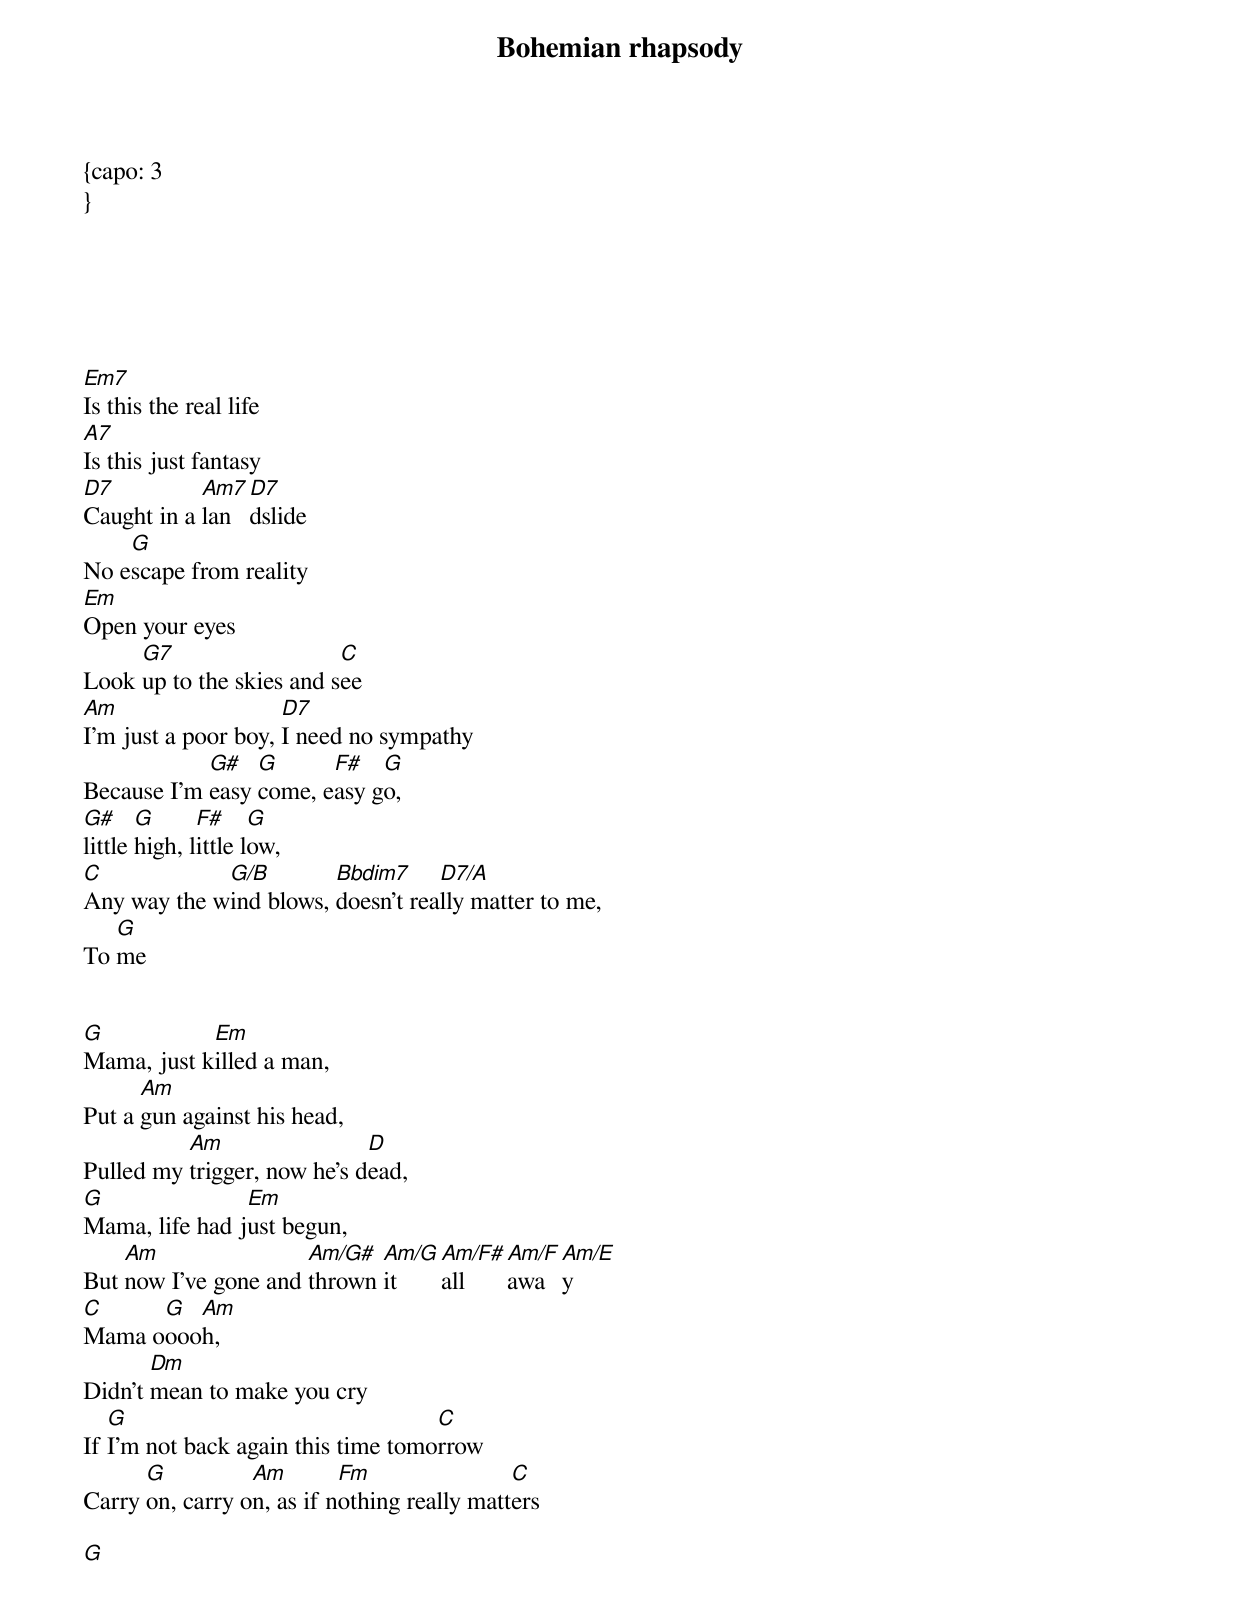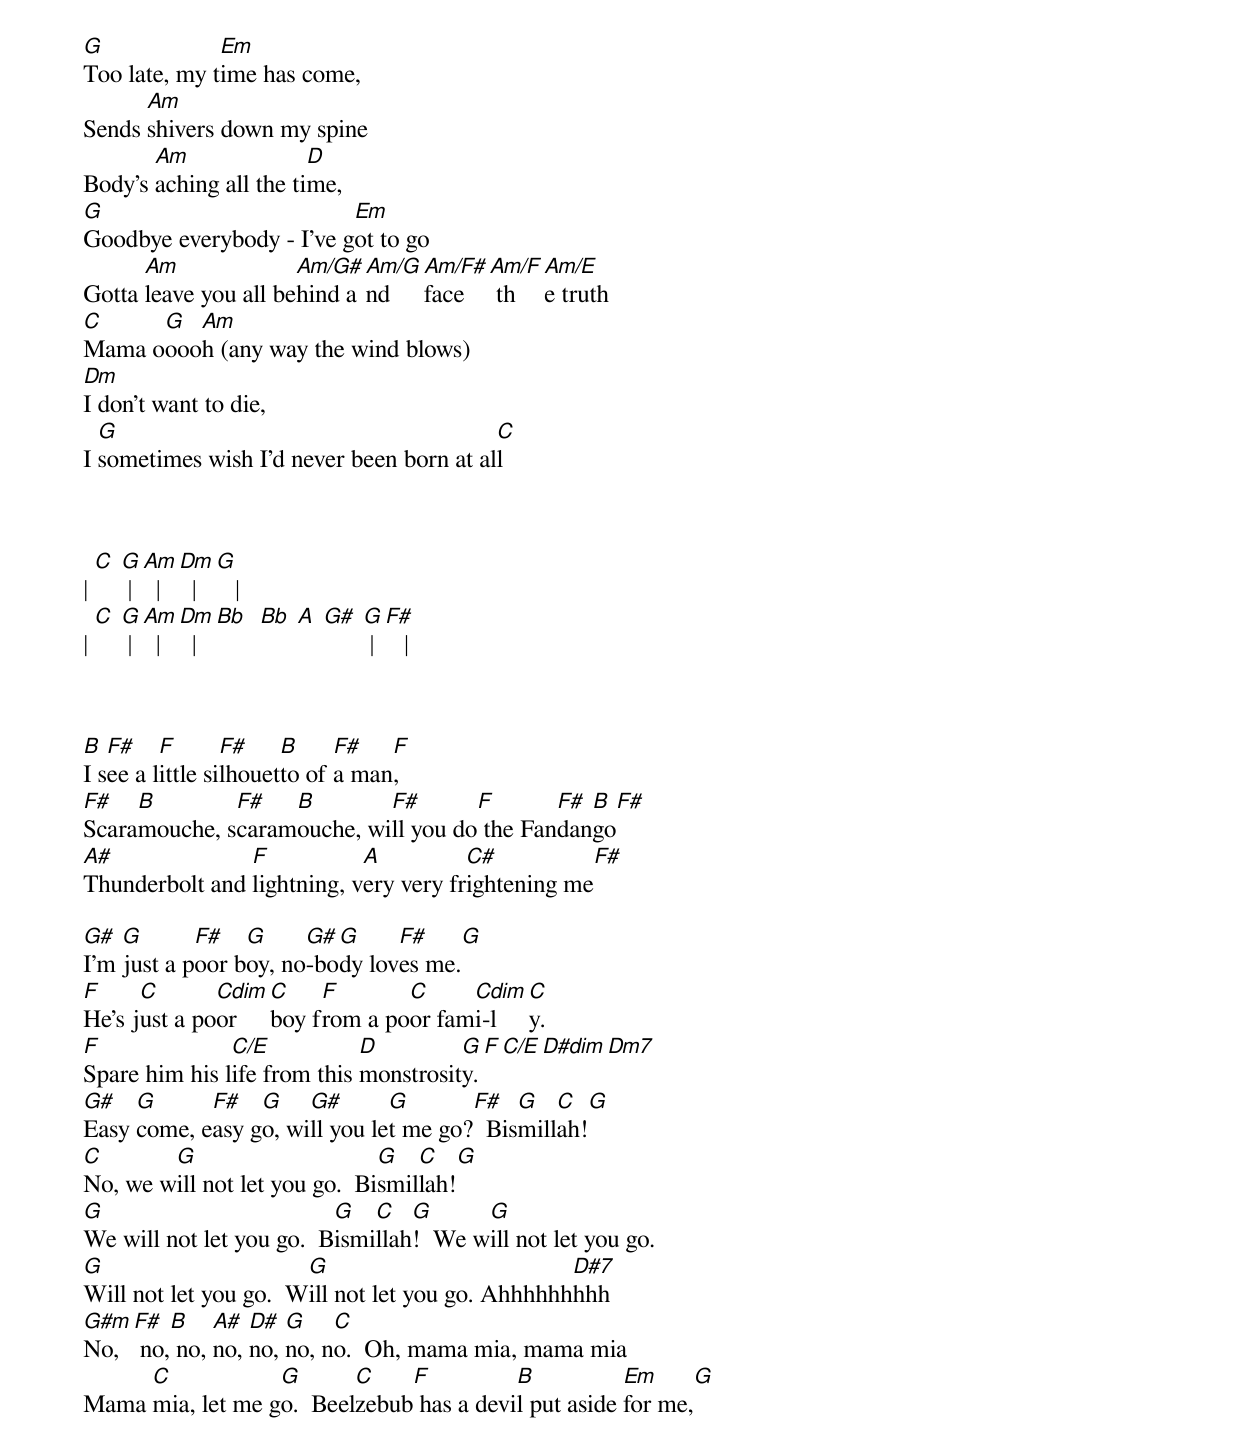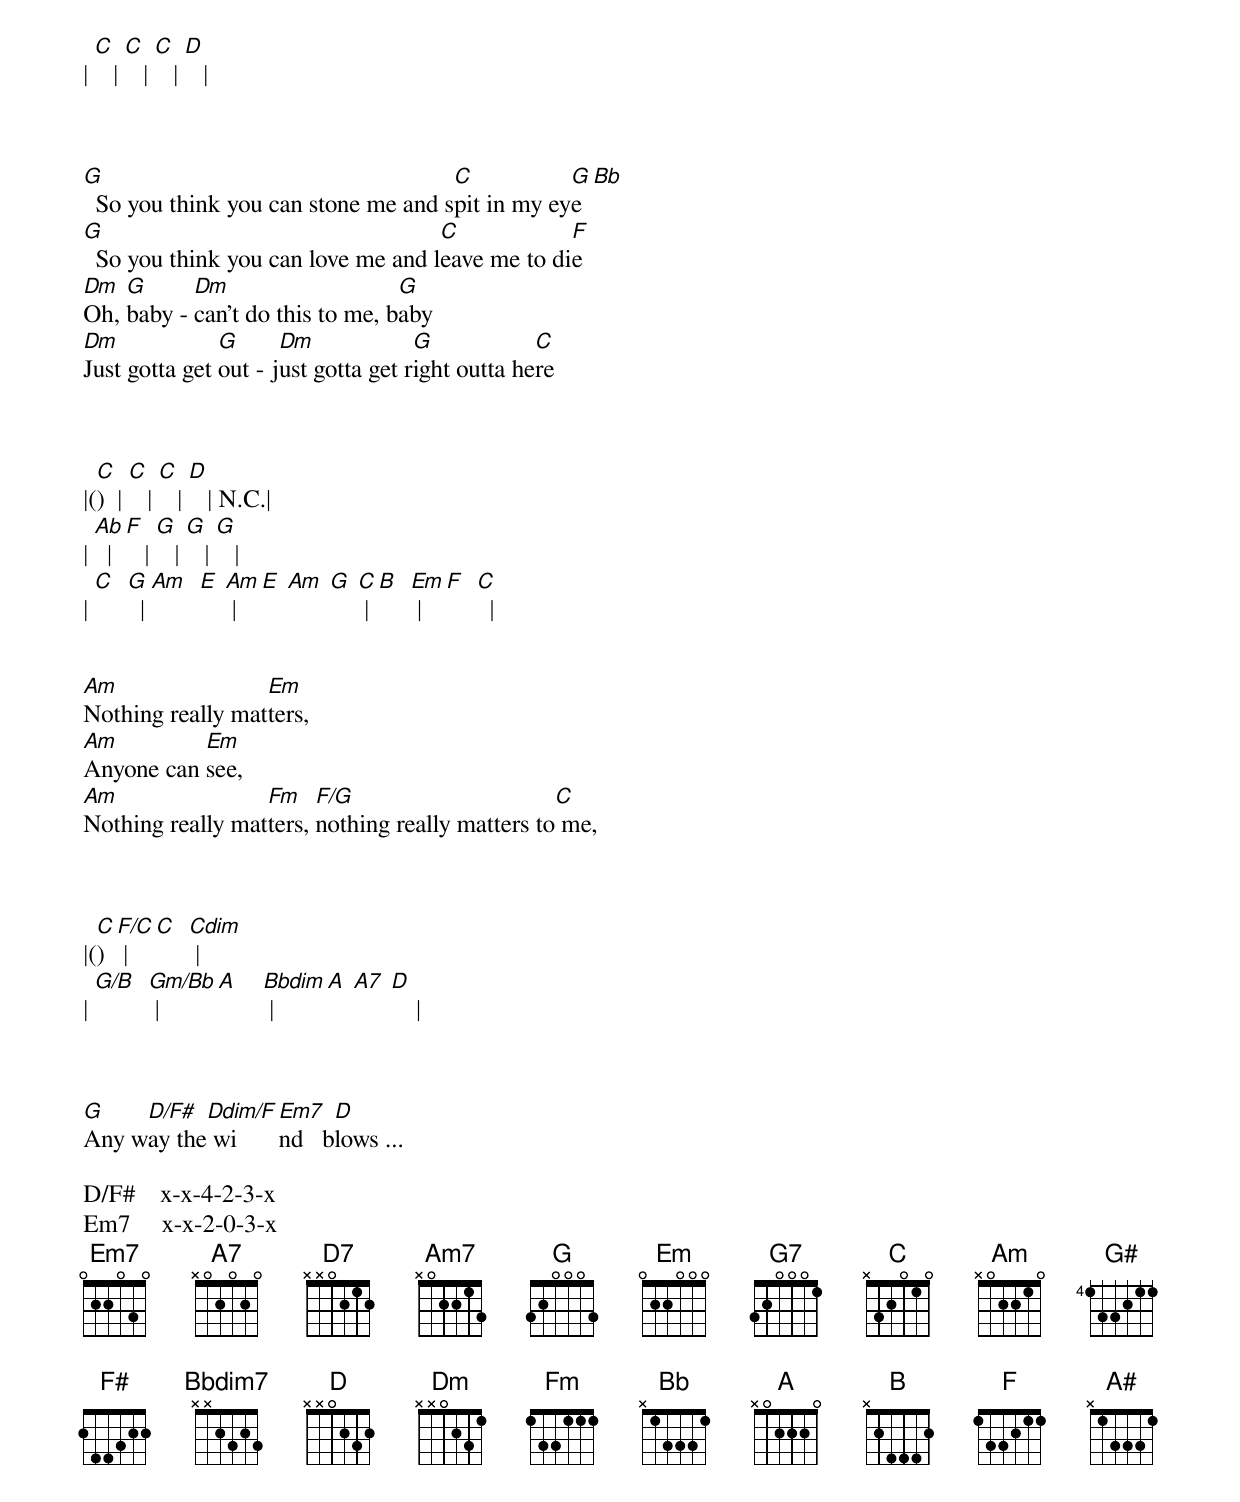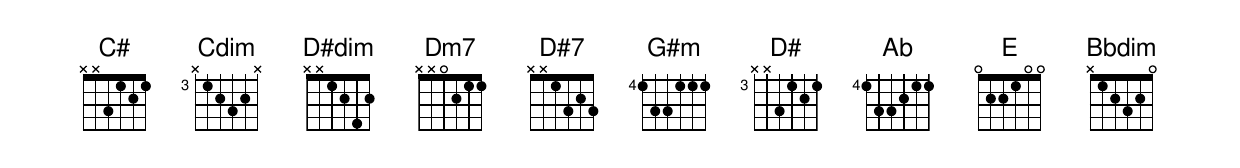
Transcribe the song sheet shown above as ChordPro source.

{title: Bohemian rhapsody}

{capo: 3
}





{start_of_verse}
{end_of_verse}

[Em7]Is this the real life
[A7]Is this just fantasy
[D7]Caught in a [Am7]lan[D7]dslide
No e[G]scape from reality
[Em]Open your eyes
Look [G7]up to the skies and s[C]ee
[Am]I'm just a poor boy, [D7]I need no sympathy
Because I'm [G#]easy [G]come, e[F#]asy g[G]o,
[G#]little [G]high, l[F#]ittle l[G]ow,
[C]Any way the w[G/B]ind blows, [Bbdim7]doesn't rea[D7/A]lly matter to me,
To [G]me

{start_of_verse}
{end_of_verse}

[G]Mama, just k[Em]illed a man,
Put a [Am]gun against his head,
Pulled my [Am]trigger, now he's d[D]ead,
[G]Mama, life had j[Em]ust begun,
But [Am]now I've gone and [Am/G#]thrown [Am/G]it [Am/F#]all  [Am/F]awa[Am/E]y
[C]Mama o[G]ooo[Am]h,
Didn't [Dm]mean to make you cry
If [G]I'm not back again this time tomo[C]rrow
Carry [G]on, carry o[Am]n, as if n[Fm]othing really matt[C]ers

[G]

{start_of_verse}
{end_of_verse}

[G]Too late, my t[Em]ime has come,
Sends [Am]shivers down my spine
Body's [Am]aching all the ti[D]me,
[G]Goodbye everybody - I've g[Em]ot to go
Gotta [Am]leave you all be[Am/G#]hind a[Am/G]nd [Am/F#]face  [Am/F] th[Am/E]e truth
[C]Mama o[G]ooo[Am]h (any way the wind blows)
[Dm]I don't want to die,
I [G]sometimes wish I'd never been born at al[C]l



| [C] [G] | [Am]  | [Dm]  | [G]   |
| [C] [G] | [Am]  | [Dm]  | [Bb]  [Bb] [A] [G#] [G] | [F#]   |



[B]I s[F#]ee a l[F]ittle si[F#]lhouet[B]to of [F#]a man[F],
[F#]Scara[B]mouche, s[F#]caram[B]ouche, wi[F#]ll you do[F] the Fan[F#]dan[B]go[F#]
[A#]Thunderbolt and [F]lightning, v[A]ery very fr[C#]ightening me[F#]

[G#]I'm [G]just a p[F#]oor b[G]oy, no[G#]-bo[G]dy lov[F#]es me.[G]
[F]He's j[C]ust a po[Cdim]or [C]boy f[F]rom a po[C]or fam[Cdim]i-l[C]y.
[F]Spare him his l[C/E]ife from this [D]monstrosit[G]y.[F][C/E][D#dim][Dm7]
[G#]Easy [G]come, e[F#]asy g[G]o, wi[G#]ll you le[G]t me go?[F#]  Bis[G]mill[C]ah![G]
[C]No, we w[G]ill not let you go.  Bi[G]smil[C]lah![G]
[G]We will not let you go.  B[G]ismi[C]llah[G]!  We w[G]ill not let you go.
[G]Will not let you go.  W[G]ill not let you go. Ahhhhhh[D#7]hhh
[G#m]No,[F#] no,[B] no, [A#]no, [D#]no, [G]no, n[C]o.  Oh, mama mia, mama mia
Mama [C]mia, let me g[G]o.  Beel[C]zebub[F] has a devi[B]l put aside [Em]for me,[G]



| [C]   | [C]   | [C]   | [D]   |



[G]  So you think you can stone me and s[C]pit in my ey[G]e[Bb]
[G]  So you think you can love me and l[C]eave me to di[F]e
[Dm]Oh, [G]baby - [Dm]can't do this to me, b[G]aby
[Dm]Just gotta get [G]out - j[Dm]ust gotta get r[G]ight outta he[C]re



|([C])  | [C]   | [C]   | [D]   | N.C.|
| [Ab]  | [F]   | [G]   | [G]   | [G]   |
| [C]  [G]  | [Am]  [E] [Am] | [E] [Am] [G] [C] | [B]  [Em] | [F]  [C]  |

{start_of_verse}
{end_of_verse}

[Am]Nothing really mat[Em]ters,
[Am]Anyone can [Em]see,
[Am]Nothing really mat[Fm]ters, [F/G]nothing really matters to[C] me,



|([C]) [F/C] | [C]  [Cdim] |
| [G/B]  [Gm/Bb] | [A]    [Bbdim] | [A] [A7] [D]    |



[G]Any w[D/F#]ay the[Ddim/F] wi[Em7]nd   b[D]lows ...

D/F#    x-x-4-2-3-x
Em7     x-x-2-0-3-x
